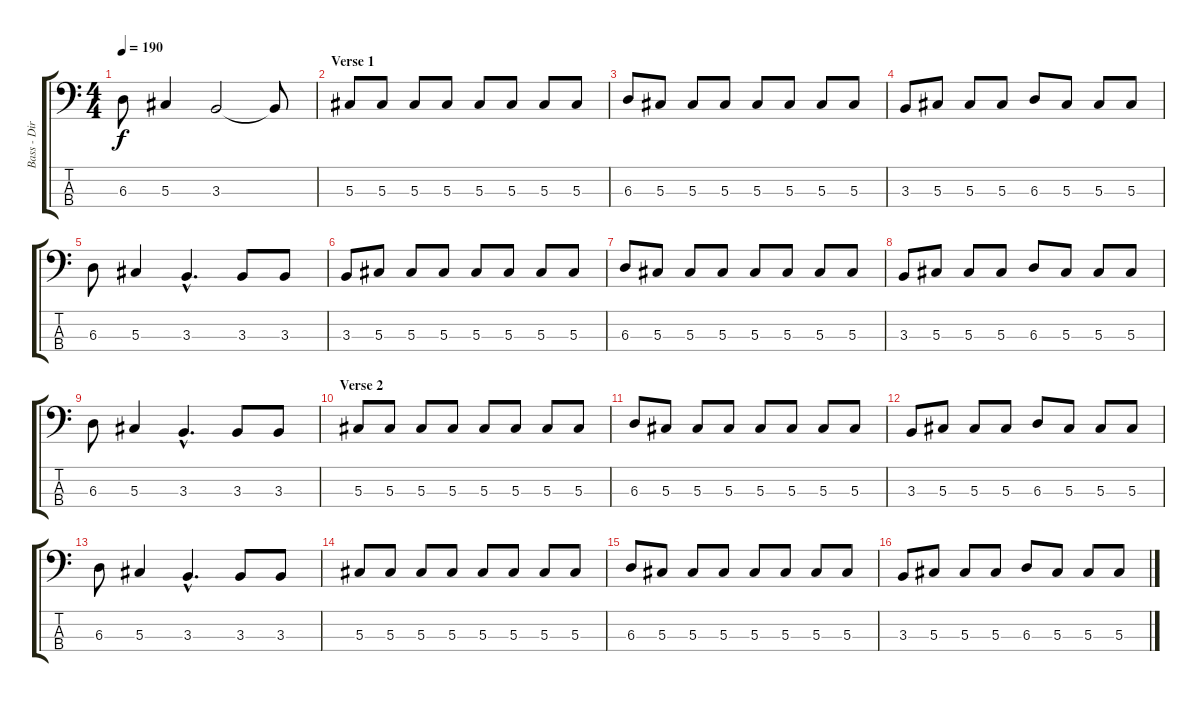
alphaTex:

\track ("Bass - Dirk Schlächter" "Bass - Dir") {instrument electricbassfinger}
\staff {score tabs}
\tuning (Gb2 Db2 Ab1 Eb1) {hide}
\ts (4 4)
\tempo 190
\clef f4
\ks c
6.3.8{dy f} 5.3.4 3.3.2 3.3{t}.8 |
\section ("" "Verse 1")
5.3.8 5.3.8 5.3.8 5.3.8 5.3.8 5.3.8 5.3.8 5.3.8 |
6.3.8 5.3.8 5.3.8 5.3.8 5.3.8 5.3.8 5.3.8 5.3.8 |
3.3.8 5.3.8 5.3.8 5.3.8 6.3.8 5.3.8 5.3.8 5.3.8 |
6.3.8 5.3.4 3.3{hac}.4{d} 3.3.8 3.3.8 |
3.3.8 5.3.8 5.3.8 5.3.8 5.3.8 5.3.8 5.3.8 5.3.8 |
6.3.8 5.3.8 5.3.8 5.3.8 5.3.8 5.3.8 5.3.8 5.3.8 |
3.3.8 5.3.8 5.3.8 5.3.8 6.3.8 5.3.8 5.3.8 5.3.8 |
6.3.8 5.3.4 3.3{hac}.4{d} 3.3.8 3.3.8 |
\section ("" "Verse 2")
5.3.8 5.3.8 5.3.8 5.3.8 5.3.8 5.3.8 5.3.8 5.3.8 |
6.3.8 5.3.8 5.3.8 5.3.8 5.3.8 5.3.8 5.3.8 5.3.8 |
3.3.8 5.3.8 5.3.8 5.3.8 6.3.8 5.3.8 5.3.8 5.3.8 |
6.3.8 5.3.4 3.3{hac}.4{d} 3.3.8 3.3.8 |
5.3.8 5.3.8 5.3.8 5.3.8 5.3.8 5.3.8 5.3.8 5.3.8 |
6.3.8 5.3.8 5.3.8 5.3.8 5.3.8 5.3.8 5.3.8 5.3.8 |
3.3.8 5.3.8 5.3.8 5.3.8 6.3.8 5.3.8 5.3.8 5.3.8
